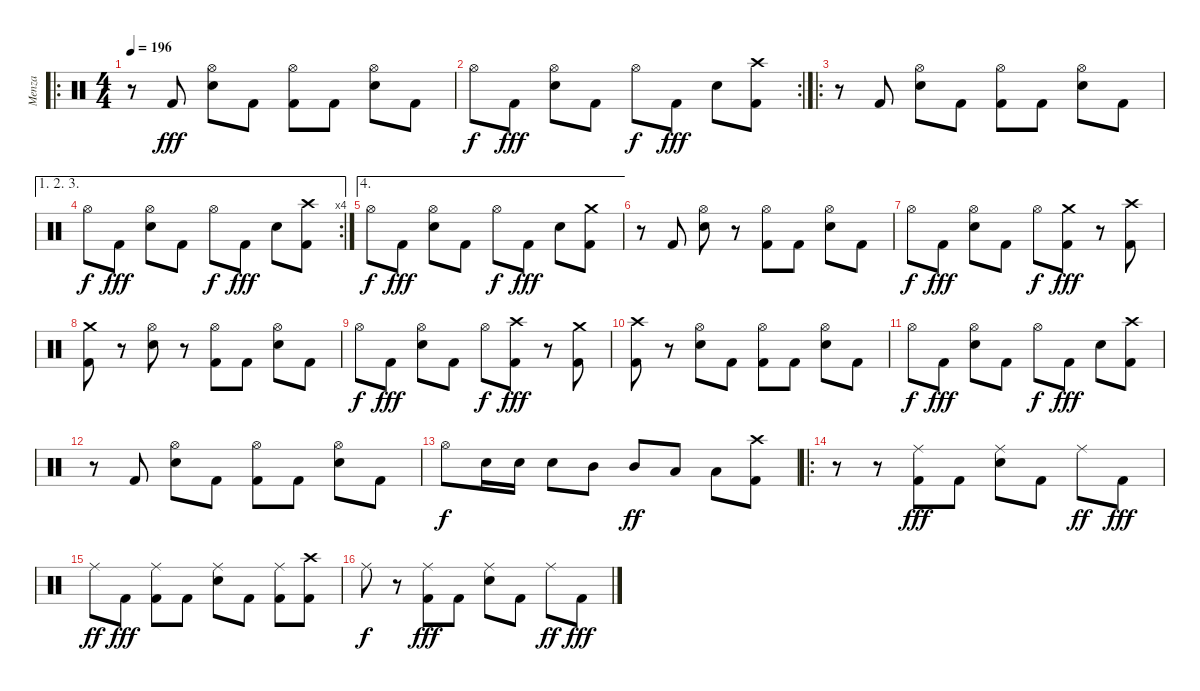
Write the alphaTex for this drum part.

\track ("Menza" "Menza") {instrument percussion}
\staff {score}
\articulation defaults
\ro
\ts (4 4)
\tempo 196
\clef neutral
\ks c
r.8{dy ff} "Kick (hit) 2".8{dy fff} ("Hi-Hat (open)" "Snare (hit) 2").8 "Kick (hit) 2".8 ("Hi-Hat (open)" "Kick (hit) 2").8 "Kick (hit) 2".8 ("Hi-Hat (open)" "Snare (hit) 2").8 "Kick (hit) 2".8 |
\rc 2 "Hi-Hat (open)".8{dy f} "Kick (hit) 2".8{dy fff}
("Hi-Hat (open)" "Snare (hit) 2").8 "Kick (hit) 2".8 "Hi-Hat (open)".8{dy f} "Kick (hit) 2".8{dy fff} "Snare (hit) 2".8 ("Crash high (hit)" "Kick (hit) 2").8 |
\ro
r.8 "Kick (hit) 2".8 ("Hi-Hat (open)" "Snare (hit) 2").8 "Kick (hit) 2".8 ("Hi-Hat (open)" "Kick (hit) 2").8 "Kick (hit) 2".8 ("Hi-Hat (open)" "Snare (hit) 2").8 "Kick (hit) 2".8 |
\ae (1 2 3)
\rc 4 "Hi-Hat (open)".8{dy f} "Kick (hit) 2".8{dy fff}
("Hi-Hat (open)" "Snare (hit) 2").8 "Kick (hit) 2".8 "Hi-Hat (open)".8{dy f} "Kick (hit) 2".8{dy fff} "Snare (hit) 2".8 ("Crash high (hit)" "Kick (hit) 2").8 |
\ae 4 "Hi-Hat (open)".8{dy f} "Kick (hit) 2".8{dy fff}
("Hi-Hat (open)" "Snare (hit) 2").8 "Kick (hit) 2".8 "Hi-Hat (open)".8{dy f} "Kick (hit) 2".8{dy fff} "Snare (hit) 2".8 ("Crash medium (hit)" "Kick (hit) 2").8 |
r.8 "Kick (hit) 2".8 ("Hi-Hat (open)" "Snare (hit) 2").8 r.8 ("Hi-Hat (open)" "Kick (hit) 2").8 "Kick (hit) 2".8 ("Hi-Hat (open)" "Snare (hit) 2").8 "Kick (hit) 2".8 |
"Hi-Hat (open)".8{dy f} "Kick (hit) 2".8{dy fff} ("Hi-Hat (open)" "Snare (hit) 2").8 "Kick (hit) 2".8 "Hi-Hat (open)".8{dy f} ("Crash medium (hit)" "Kick (hit) 2").8{dy fff} r.8 ("Crash high (hit)" "Kick (hit) 2").8 |
("Crash medium (hit)" "Kick (hit) 2").8 r.8 ("Hi-Hat (open)" "Snare (hit) 2").8 r.8 ("Hi-Hat (open)" "Kick (hit) 2").8 "Kick (hit) 2".8 ("Hi-Hat (open)" "Snare (hit) 2").8 "Kick (hit) 2".8 |
"Hi-Hat (open)".8{dy f} "Kick (hit) 2".8{dy fff} ("Hi-Hat (open)" "Snare (hit) 2").8 "Kick (hit) 2".8 "Hi-Hat (open)".8{dy f} ("Crash high (hit)" "Kick (hit) 2").8{dy fff} r.8 ("Crash medium (hit)" "Kick (hit) 2").8 |
("Crash high (hit)" "Kick (hit) 2").8 r.8 ("Hi-Hat (open)" "Snare (hit) 2").8 "Kick (hit) 2".8 ("Hi-Hat (open)" "Kick (hit) 2").8 "Kick (hit) 2".8 ("Hi-Hat (open)" "Snare (hit) 2").8 "Kick (hit) 2".8 |
"Hi-Hat (open)".8{dy f} "Kick (hit) 2".8{dy fff} ("Hi-Hat (open)" "Snare (hit) 2").8 "Kick (hit) 2".8 "Hi-Hat (open)".8{dy f} "Kick (hit) 2".8{dy fff} "Snare (hit) 2".8 ("Crash high (hit)" "Kick (hit) 2").8 |
r.8 "Kick (hit) 2".8 ("Hi-Hat (open)" "Snare (hit) 2").8 "Kick (hit) 2".8 ("Hi-Hat (open)" "Kick (hit) 2").8 "Kick (hit) 2".8 ("Hi-Hat (open)" "Snare (hit) 2").8 "Kick (hit) 2".8 |
"Hi-Hat (open)".8{dy f} "Snare (hit) 2".16 "Snare (hit) 2".16 "Snare (hit) 2".8 "Mid Tom (hit)".8 "Mid Tom (hit)".8{dy ff} "Low Tom (hit)".8 "Low Floor Tom (hit)".8 ("Crash high (hit)" "Kick (hit) 2").8 |
\ro
r.8 r.8 ("Ride (middle)" "Kick (hit) 2").8{dy fff} "Kick (hit) 2".8 ("Ride (middle)" "Snare (hit) 2").8 "Kick (hit) 2".8 "Ride (middle)".8{dy ff} "Kick (hit) 2".8{dy fff} |
"Ride (middle)".8{dy ff} "Kick (hit) 2".8{dy fff} ("Ride (middle)" "Kick (hit) 2").8 "Kick (hit) 2".8 ("Ride (middle)" "Snare (hit) 2").8 "Kick (hit) 2".8 ("Ride (middle)" "Kick (hit) 2").8 ("Crash high (hit)" "Kick (hit) 2").8 |
"Ride (middle)".8{dy f} r.8 ("Ride (middle)" "Kick (hit) 2").8{dy fff} "Kick (hit) 2".8 ("Ride (middle)" "Snare (hit) 2").8 "Kick (hit) 2".8 "Ride (middle)".8{dy ff} "Kick (hit) 2".8{dy fff}
